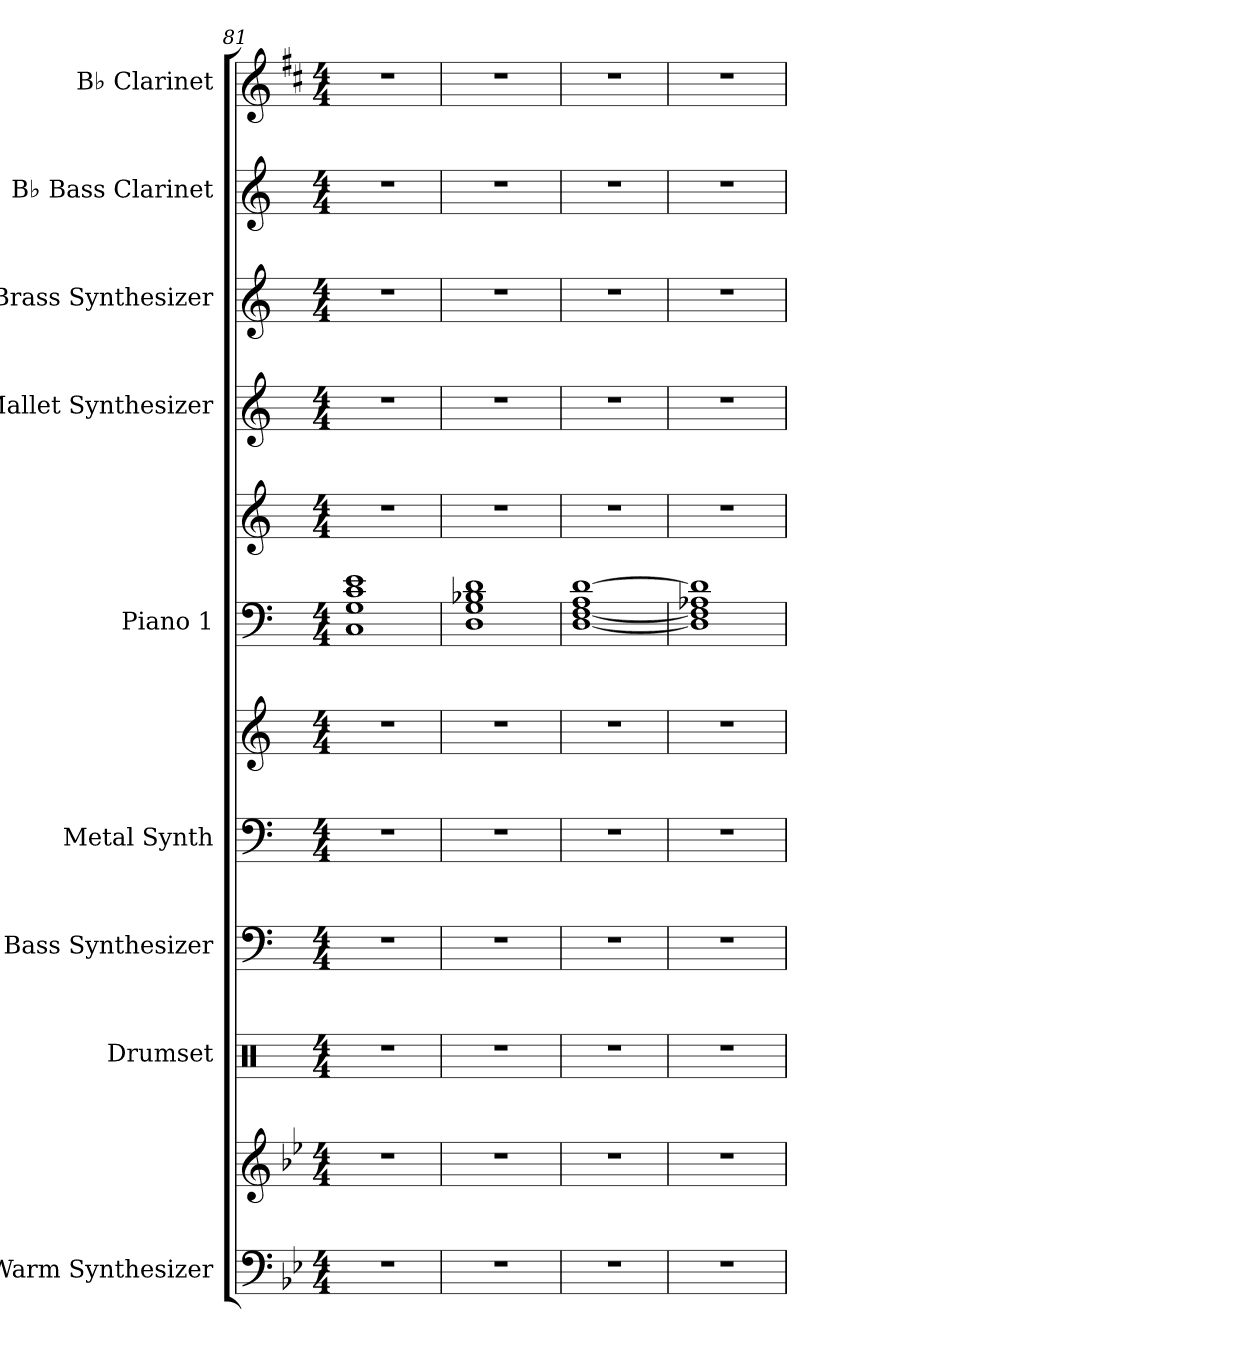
**kern	**kern	**kern	**kern	**kern	**kern	**kern	**kern	**kern	**kern	**kern	**kern
*part9	*part9	*part8	*part7	*part6	*part6	*part5	*part5	*part4	*part3	*part2	*part1
*staff12	*staff11	*staff10	*staff9	*staff8	*staff7	*staff6	*staff5	*staff4	*staff3	*staff2	*staff1
*I"Warm Synthesizer	*	*I"Drumset	*I"Bass Synthesizer	*I"Metal Synth	*	*I"Piano 1	*	*I"Mallet Synthesizer	*I"Brass Synthesizer	*I"B♭ Bass Clarinet	*I"B♭ Clarinet
*I'Synth.	*	*I'D. Set	*I'Bass	*I'Metal Syn.	*	*I'Pno. 1	*	*I'Mal. Syn.	*	*I'B♭ B. Cl.	*I'B♭ Cl.
*clefF4	*clefG2	*clefX	*clefF4	*clefF4	*clefG2	*clefF4	*clefG2	*clefG2	*clefG2	*clefG2	*clefG2
*	*	*	*	*	*	*	*	*	*	*ITrd8c14	*ITrd1c2
*k[b-e-]	*k[b-e-]	*k[]	*k[]	*k[]	*k[]	*k[]	*k[]	*k[]	*k[]	*k[]	*k[]
*M4/4	*M4/4	*M4/4	*M4/4	*M4/4	*M4/4	*M4/4	*M4/4	*M4/4	*M4/4	*M4/4	*M4/4
=81	=81	=81	=81	=81	=81	=81	=81	=81	=81	=81	=81
1r	1r	1r	1r	1r	1r	1C 1G 1c 1e	1r	1r	1r	1r	1r
=82	=82	=82	=82	=82	=82	=82	=82	=82	=82	=82	=82
1r	1r	1r	1r	1r	1r	1D 1G 1B-X 1d	1r	1r	1r	1r	1r
=83	=83	=83	=83	=83	=83	=83	=83	=83	=83	=83	=83
1r	1r	1r	1r	1r	1r	[1D [<1F 1A [1d	1r	1r	1r	1r	1r
=84	=84	=84	=84	=84	=84	=84	=84	=84	=84	=84	=84
1r	1r	1r	1r	1r	1r	1D] 1F] 1A-X 1d]	1r	1r	1r	1r	1r
=	=	=	=	=	=	=	=	=	=	=	=
*-	*-	*-	*-	*-	*-	*-	*-	*-	*-	*-	*-
